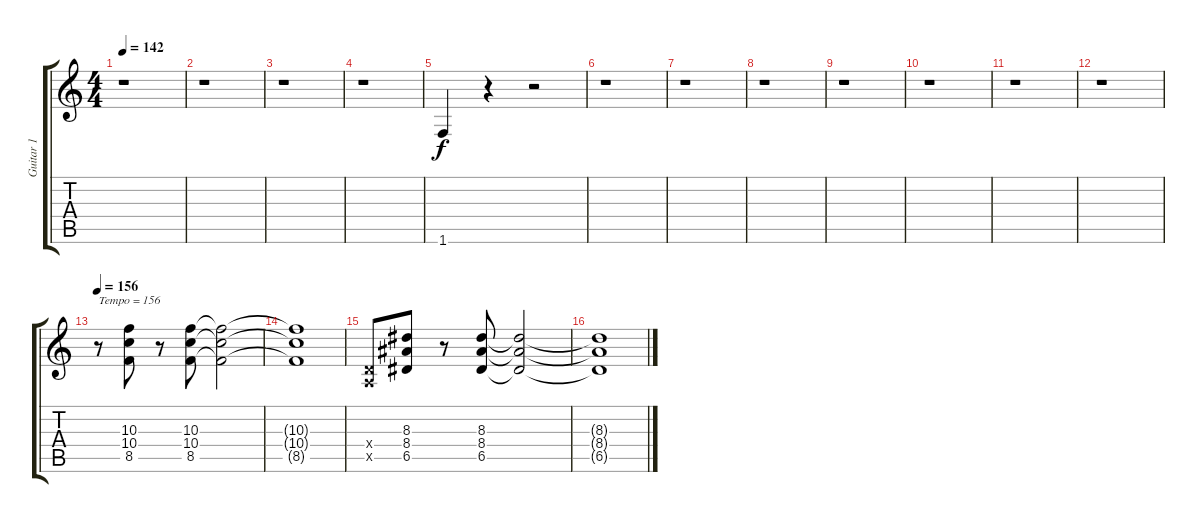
\track ("Guitar 1" "Guitar 1") {instrument distortionguitar}
\staff {score tabs}
\tuning (E4 B3 G3 D3 A2 E2) {hide}
\ts (4 4)
\tempo 142
\clef g2
\ks c
r.1{dy f} |
r.1 |
r.1 |
r.1 |
1.6.4 r.4 r.2 |
r.1 |
r.1 |
r.1 |
r.1 |
r.1 |
r.1 |
r.1 |
\tempo 156
r.8{txt "Tempo = 156"} (10.3 10.4 8.5).8 r.8 (10.3 10.4 8.5).8 (10.3{t} 10.4{t} 8.5{t}).2 |
(10.3{t} 10.4{t} 8.5{t}).1 |
(0.4{x} 0.5{x}).8 (8.3 8.4 6.5).8 r.8 (8.3 8.4 6.5).8 (8.3{t} 8.4{t} 6.5{t}).2 |
(8.3{t} 8.4{t} 6.5{t}).1
